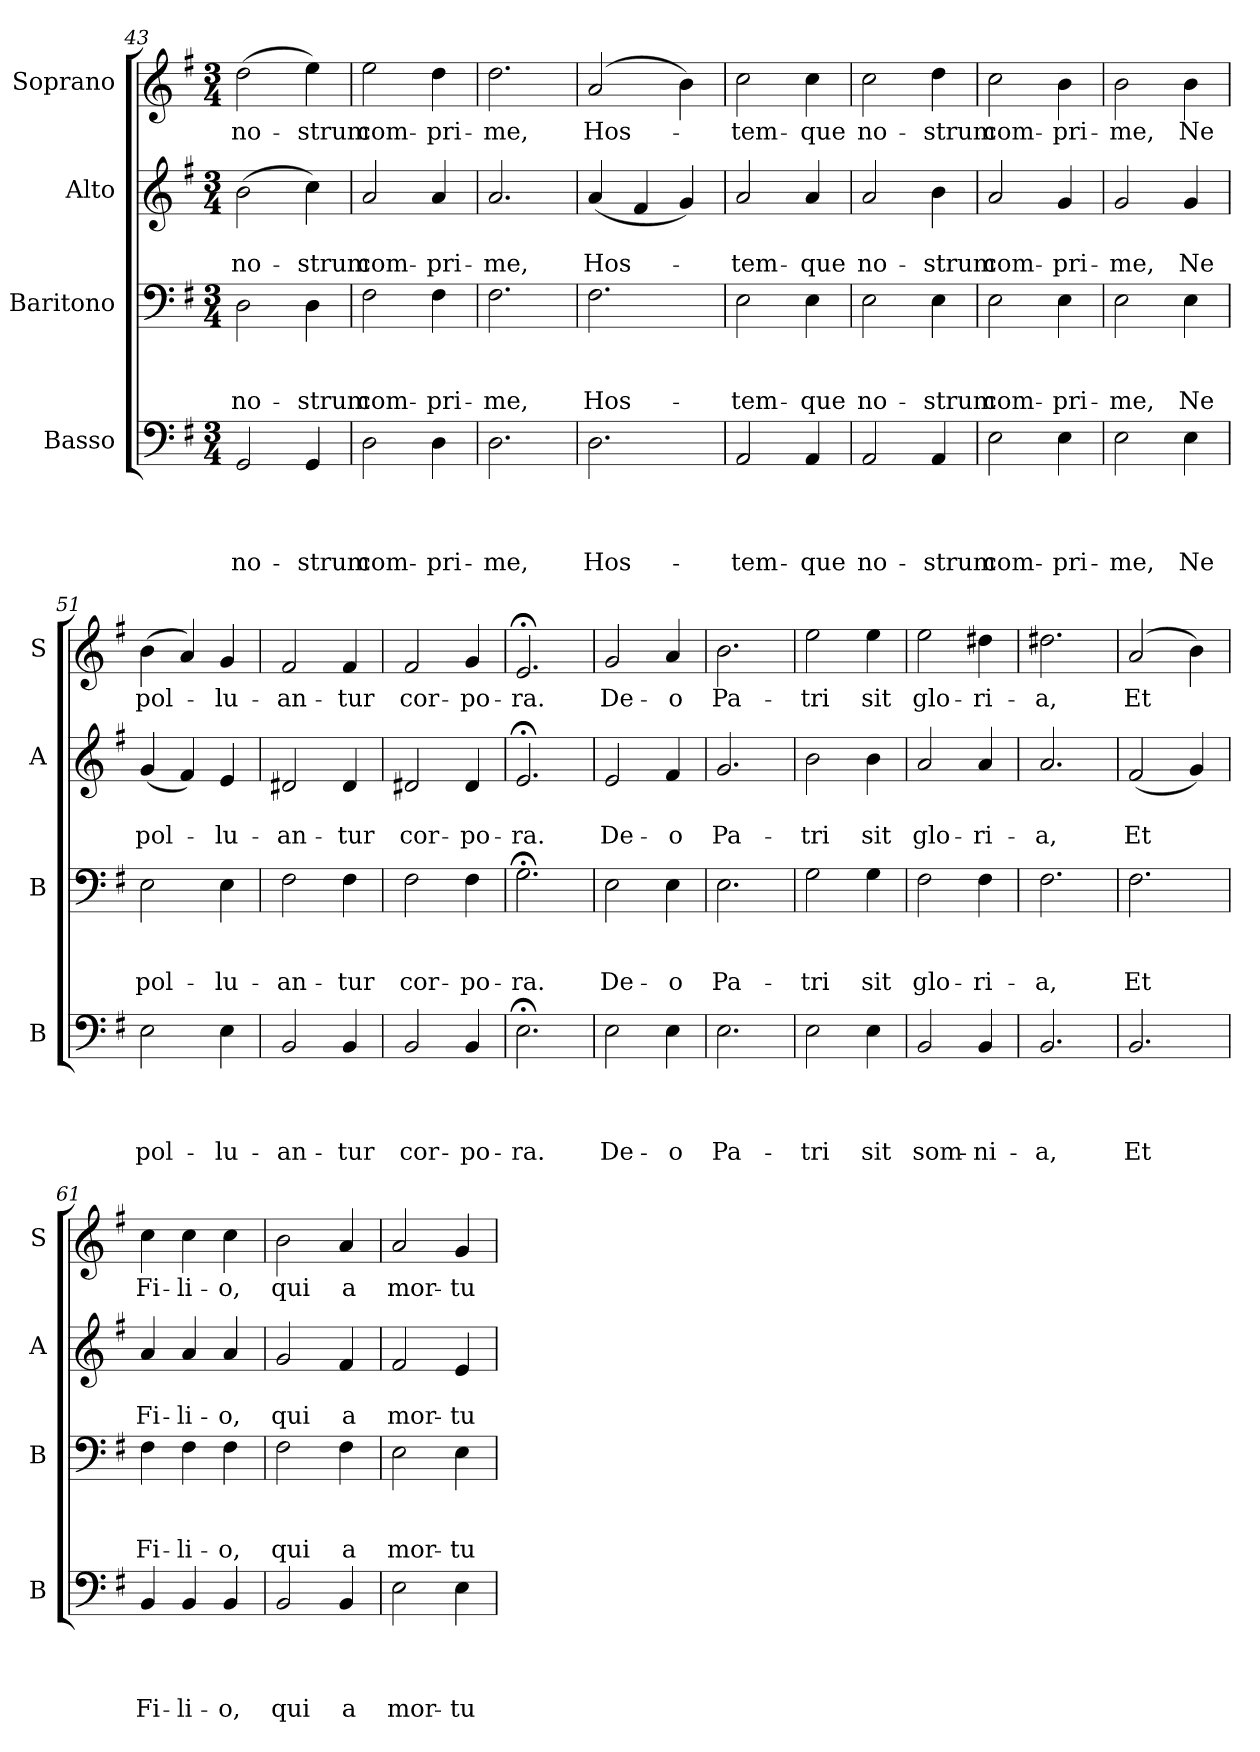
**kern	**text	**text	**text	**text	**kern	**text	**text	**text	**kern	**text	**text	**kern	**text
*part4	*part4	*part4	*part4	*part4	*part3	*part3	*part3	*part3	*part2	*part2	*part2	*part1	*part1
*staff4	*staff4	*staff4	*staff4	*staff4	*staff3	*staff3	*staff3	*staff3	*staff2	*staff2	*staff2	*staff1	*staff1
*I"Basso	*	*	*	*	*I"Baritono	*	*	*	*I"Alto	*	*	*I"Soprano	*
*I'B	*	*	*	*	*I'B	*	*	*	*I'A	*	*	*I'S	*
!!LO:LB:g=z
*clefF4	*	*	*	*	*clefF4	*	*	*	*clefG2	*	*	*clefG2	*
*k[f#]	*	*	*	*	*k[f#]	*	*	*	*k[f#]	*	*	*k[f#]	*
*G:	*	*	*	*	*G:	*	*	*	*G:	*	*	*G:	*
*M3/4	*	*	*	*	*M3/4	*	*	*	*M3/4	*	*	*M3/4	*
=43	=43	=43	=43	=43	=43	=43	=43	=43	=43	=43	=43	=43	=43
!	!	!	!	!LO:LY:b	!	!	!	!LO:LY:b	!	!	!LO:LY:b	!	!LO:LY:b
2GG/	.	.	.	no-	2D\	.	.	no-	(>2b\	.	no-	(>2dd\	no-
!	!	!	!	!LO:LY:b	!	!	!	!LO:LY:b	!	!	!LO:LY:b	!	!LO:LY:b
4GG/	.	.	.	-strum	4D\	.	.	-strum	4cc\)	.	-strum	4ee\)	-strum
=44	=44	=44	=44	=44	=44	=44	=44	=44	=44	=44	=44	=44	=44
!	!	!	!	!LO:LY:b	!	!	!	!LO:LY:b	!	!	!LO:LY:b	!	!LO:LY:b
2D\	.	.	.	com-	2F#\	.	.	com-	2a/	.	com-	2ee\	com-
!	!	!	!	!LO:LY:b	!	!	!	!LO:LY:b	!	!	!LO:LY:b	!	!LO:LY:b
4D\	.	.	.	-pri-	4F#\	.	.	-pri-	4a/	.	-pri-	4dd\	-pri-
=45	=45	=45	=45	=45	=45	=45	=45	=45	=45	=45	=45	=45	=45
!	!	!	!	!LO:LY:b	!	!	!	!LO:LY:b	!	!	!LO:LY:b	!	!LO:LY:b
2.D\	.	.	.	-me,	2.F#\	.	.	-me,	2.a/	.	-me,	2.dd\	-me,
=46	=46	=46	=46	=46	=46	=46	=46	=46	=46	=46	=46	=46	=46
!	!	!	!	!LO:LY:b	!	!	!	!LO:LY:b	!	!	!LO:LY:b	!	!LO:LY:b
2.D\	.	.	.	Hos-	2.F#\	.	.	Hos-	(<4a/	.	Hos-	(2a/	Hos-
.	.	.	.	.	.	.	.	.	4f#/	.	.	.	.
.	.	.	.	.	.	.	.	.	4g/)	.	.	4b\)	.
=47	=47	=47	=47	=47	=47	=47	=47	=47	=47	=47	=47	=47	=47
!	!	!	!	!LO:LY:b	!	!	!	!LO:LY:b	!	!	!LO:LY:b	!	!LO:LY:b
2AA/	.	.	.	-tem-	2E\	.	.	-tem-	2a/	.	-tem-	2cc\	-tem-
!	!	!	!	!LO:LY:b	!	!	!	!LO:LY:b	!	!	!LO:LY:b	!	!LO:LY:b
4AA/	.	.	.	-que	4E\	.	.	-que	4a/	.	-que	4cc\	-que
=48	=48	=48	=48	=48	=48	=48	=48	=48	=48	=48	=48	=48	=48
!	!	!	!	!LO:LY:b	!	!	!	!LO:LY:b	!	!	!LO:LY:b	!	!LO:LY:b
2AA/	.	.	.	no-	2E\	.	.	no-	2a/	.	no-	2cc\	no-
!	!	!	!	!LO:LY:b	!	!	!	!LO:LY:b	!	!	!LO:LY:b	!	!LO:LY:b
4AA/	.	.	.	-strum	4E\	.	.	-strum	4b\	.	-strum	4dd\	-strum
!!LO:PB:g=z
=49	=49	=49	=49	=49	=49	=49	=49	=49	=49	=49	=49	=49	=49
!	!	!	!	!LO:LY:b	!	!	!	!LO:LY:b	!	!	!LO:LY:b	!	!LO:LY:b
2E\	.	.	.	com-	2E\	.	.	com-	2a/	.	com-	2cc\	com-
!	!	!	!	!LO:LY:b	!	!	!	!LO:LY:b	!	!	!LO:LY:b	!	!LO:LY:b
4E\	.	.	.	-pri-	4E\	.	.	-pri-	4g/	.	-pri-	4b\	-pri-
=50	=50	=50	=50	=50	=50	=50	=50	=50	=50	=50	=50	=50	=50
!	!	!	!	!LO:LY:b	!	!	!	!LO:LY:b	!	!	!LO:LY:b	!	!LO:LY:b
2E\	.	.	.	-me,	2E\	.	.	-me,	2g/	.	-me,	2b\	-me,
!	!	!	!	!LO:LY:b	!	!	!	!LO:LY:b	!	!	!LO:LY:b	!	!LO:LY:b
4E\	.	.	.	Ne	4E\	.	.	Ne	4g/	.	Ne	4b\	Ne
=51	=51	=51	=51	=51	=51	=51	=51	=51	=51	=51	=51	=51	=51
!	!	!	!	!LO:LY:b	!	!	!	!LO:LY:b	!	!	!LO:LY:b	!	!LO:LY:b
2E\	.	.	.	pol-	2E\	.	.	pol-	(<4g/	.	pol-	(>4b\	pol-
.	.	.	.	.	.	.	.	.	4f#/)	.	.	4a/)	.
!	!	!	!	!LO:LY:b	!	!	!	!LO:LY:b	!	!	!LO:LY:b	!	!LO:LY:b
4E\	.	.	.	-lu-	4E\	.	.	-lu-	4e/	.	-lu-	4g/	-lu-
=52	=52	=52	=52	=52	=52	=52	=52	=52	=52	=52	=52	=52	=52
!	!	!	!	!LO:LY:b	!	!	!	!LO:LY:b	!	!	!LO:LY:b	!	!LO:LY:b
2BB/	.	.	.	-an-	2F#\	.	.	-an-	2d#X/	.	-an-	2f#/	-an-
!	!	!	!	!LO:LY:b	!	!	!	!LO:LY:b	!	!	!LO:LY:b	!	!LO:LY:b
4BB/	.	.	.	-tur	4F#\	.	.	-tur	4d#/	.	-tur	4f#/	-tur
=53	=53	=53	=53	=53	=53	=53	=53	=53	=53	=53	=53	=53	=53
!	!	!	!	!LO:LY:b	!	!	!	!LO:LY:b	!	!	!LO:LY:b	!	!LO:LY:b
2BB/	.	.	.	cor-	2F#\	.	.	cor-	2d#X/	.	cor-	2f#/	cor-
!	!	!	!	!LO:LY:b	!	!	!	!LO:LY:b	!	!	!LO:LY:b	!	!LO:LY:b
4BB/	.	.	.	-po-	4F#\	.	.	-po-	4d#/	.	-po-	4g/	-po-
=54	=54	=54	=54	=54	=54	=54	=54	=54	=54	=54	=54	=54	=54
!	!	!	!	!LO:LY:b	!	!	!	!LO:LY:b	!	!	!LO:LY:b	!	!LO:LY:b
2.E;<\	.	.	.	-ra.	2.G;<\	.	.	-ra.	2.e;/	.	-ra.	2.e;/	-ra.
!!LO:LB:g=z
=55	=55	=55	=55	=55	=55	=55	=55	=55	=55	=55	=55	=55	=55
!	!	!	!	!LO:LY:b	!	!	!	!LO:LY:b	!	!	!LO:LY:b	!	!LO:LY:b
2E\	.	.	.	De-	2E\	.	.	De-	2e/	.	De-	2g/	De-
!	!	!	!	!LO:LY:b	!	!	!	!LO:LY:b	!	!	!LO:LY:b	!	!LO:LY:b
4E\	.	.	.	-o	4E\	.	.	-o	4f#/	.	-o	4a/	-o
=56	=56	=56	=56	=56	=56	=56	=56	=56	=56	=56	=56	=56	=56
!	!	!	!	!LO:LY:b	!	!	!	!LO:LY:b	!	!	!LO:LY:b	!	!LO:LY:b
2.E\	.	.	.	Pa-	2.E\	.	.	Pa-	2.g/	.	Pa-	2.b\	Pa-
=57	=57	=57	=57	=57	=57	=57	=57	=57	=57	=57	=57	=57	=57
!	!	!	!	!LO:LY:b	!	!	!	!LO:LY:b	!	!	!LO:LY:b	!	!LO:LY:b
2E\	.	.	.	-tri	2G\	.	.	-tri	2b\	.	-tri	2ee\	-tri
!	!	!	!	!LO:LY:b	!	!	!	!LO:LY:b	!	!	!LO:LY:b	!	!LO:LY:b
4E\	.	.	.	sit	4G\	.	.	sit	4b\	.	sit	4ee\	sit
=58	=58	=58	=58	=58	=58	=58	=58	=58	=58	=58	=58	=58	=58
!	!	!	!	!LO:LY:b	!	!	!	!LO:LY:b	!	!	!LO:LY:b	!	!LO:LY:b
2BB/	.	.	.	som-	2F#\	.	.	glo-	2a/	.	glo-	2ee\	glo-
!	!	!	!	!LO:LY:b	!	!	!	!LO:LY:b	!	!	!LO:LY:b	!	!LO:LY:b
4BB/	.	.	.	-ni-	4F#\	.	.	-ri-	4a/	.	-ri-	4dd#X\	-ri-
=59	=59	=59	=59	=59	=59	=59	=59	=59	=59	=59	=59	=59	=59
!	!	!	!	!LO:LY:b	!	!	!	!LO:LY:b	!	!	!LO:LY:b	!	!LO:LY:b
2.BB/	.	.	.	-a,	2.F#\	.	.	-a,	2.a/	.	-a,	2.dd#X\	-a,
=60	=60	=60	=60	=60	=60	=60	=60	=60	=60	=60	=60	=60	=60
!	!	!	!	!LO:LY:b	!	!	!	!LO:LY:b	!	!	!LO:LY:b	!	!LO:LY:b
2.BB/	.	.	.	Et	2.F#\	.	.	Et	(<2f#/	.	Et	(2a/	Et
.	.	.	.	.	.	.	.	.	4g/)	.	.	4b\)	.
!!LO:PB:g=z
=61	=61	=61	=61	=61	=61	=61	=61	=61	=61	=61	=61	=61	=61
!	!	!	!	!LO:LY:b	!	!	!	!LO:LY:b	!	!	!LO:LY:b	!	!LO:LY:b
4BB/	.	.	.	Fi-	4F#\	.	.	Fi-	4a/	.	Fi-	4cc\	Fi-
!	!	!	!	!LO:LY:b	!	!	!	!LO:LY:b	!	!	!LO:LY:b	!	!LO:LY:b
4BB/	.	.	.	-li-	4F#\	.	.	-li-	4a/	.	-li-	4cc\	-li-
!	!	!	!	!LO:LY:b	!	!	!	!LO:LY:b	!	!	!LO:LY:b	!	!LO:LY:b
4BB/	.	.	.	-o,	4F#\	.	.	-o,	4a/	.	-o,	4cc\	-o,
=62	=62	=62	=62	=62	=62	=62	=62	=62	=62	=62	=62	=62	=62
!	!	!	!	!LO:LY:b	!	!	!	!LO:LY:b	!	!	!LO:LY:b	!	!LO:LY:b
2BB/	.	.	.	qui	2F#\	.	.	qui	2g/	.	qui	2b\	qui
!	!	!	!	!LO:LY:b	!	!	!	!LO:LY:b	!	!	!LO:LY:b	!	!LO:LY:b
4BB/	.	.	.	a	4F#\	.	.	a	4f#/	.	a	4a/	a
=63	=63	=63	=63	=63	=63	=63	=63	=63	=63	=63	=63	=63	=63
!	!	!	!	!LO:LY:b	!	!	!	!LO:LY:b	!	!	!LO:LY:b	!	!LO:LY:b
2E\	.	.	.	mor-	2E\	.	.	mor-	2f#/	.	mor-	2a/	mor-
!	!	!	!	!LO:LY:b	!	!	!	!LO:LY:b	!	!	!LO:LY:b	!	!LO:LY:b
4E\	.	.	.	-tu-	4E\	.	.	-tu-	4e/	.	-tu-	4g/	-tu-
=	=	=	=	=	=	=	=	=	=	=	=	=	=
*-	*-	*-	*-	*-	*-	*-	*-	*-	*-	*-	*-	*-	*-
